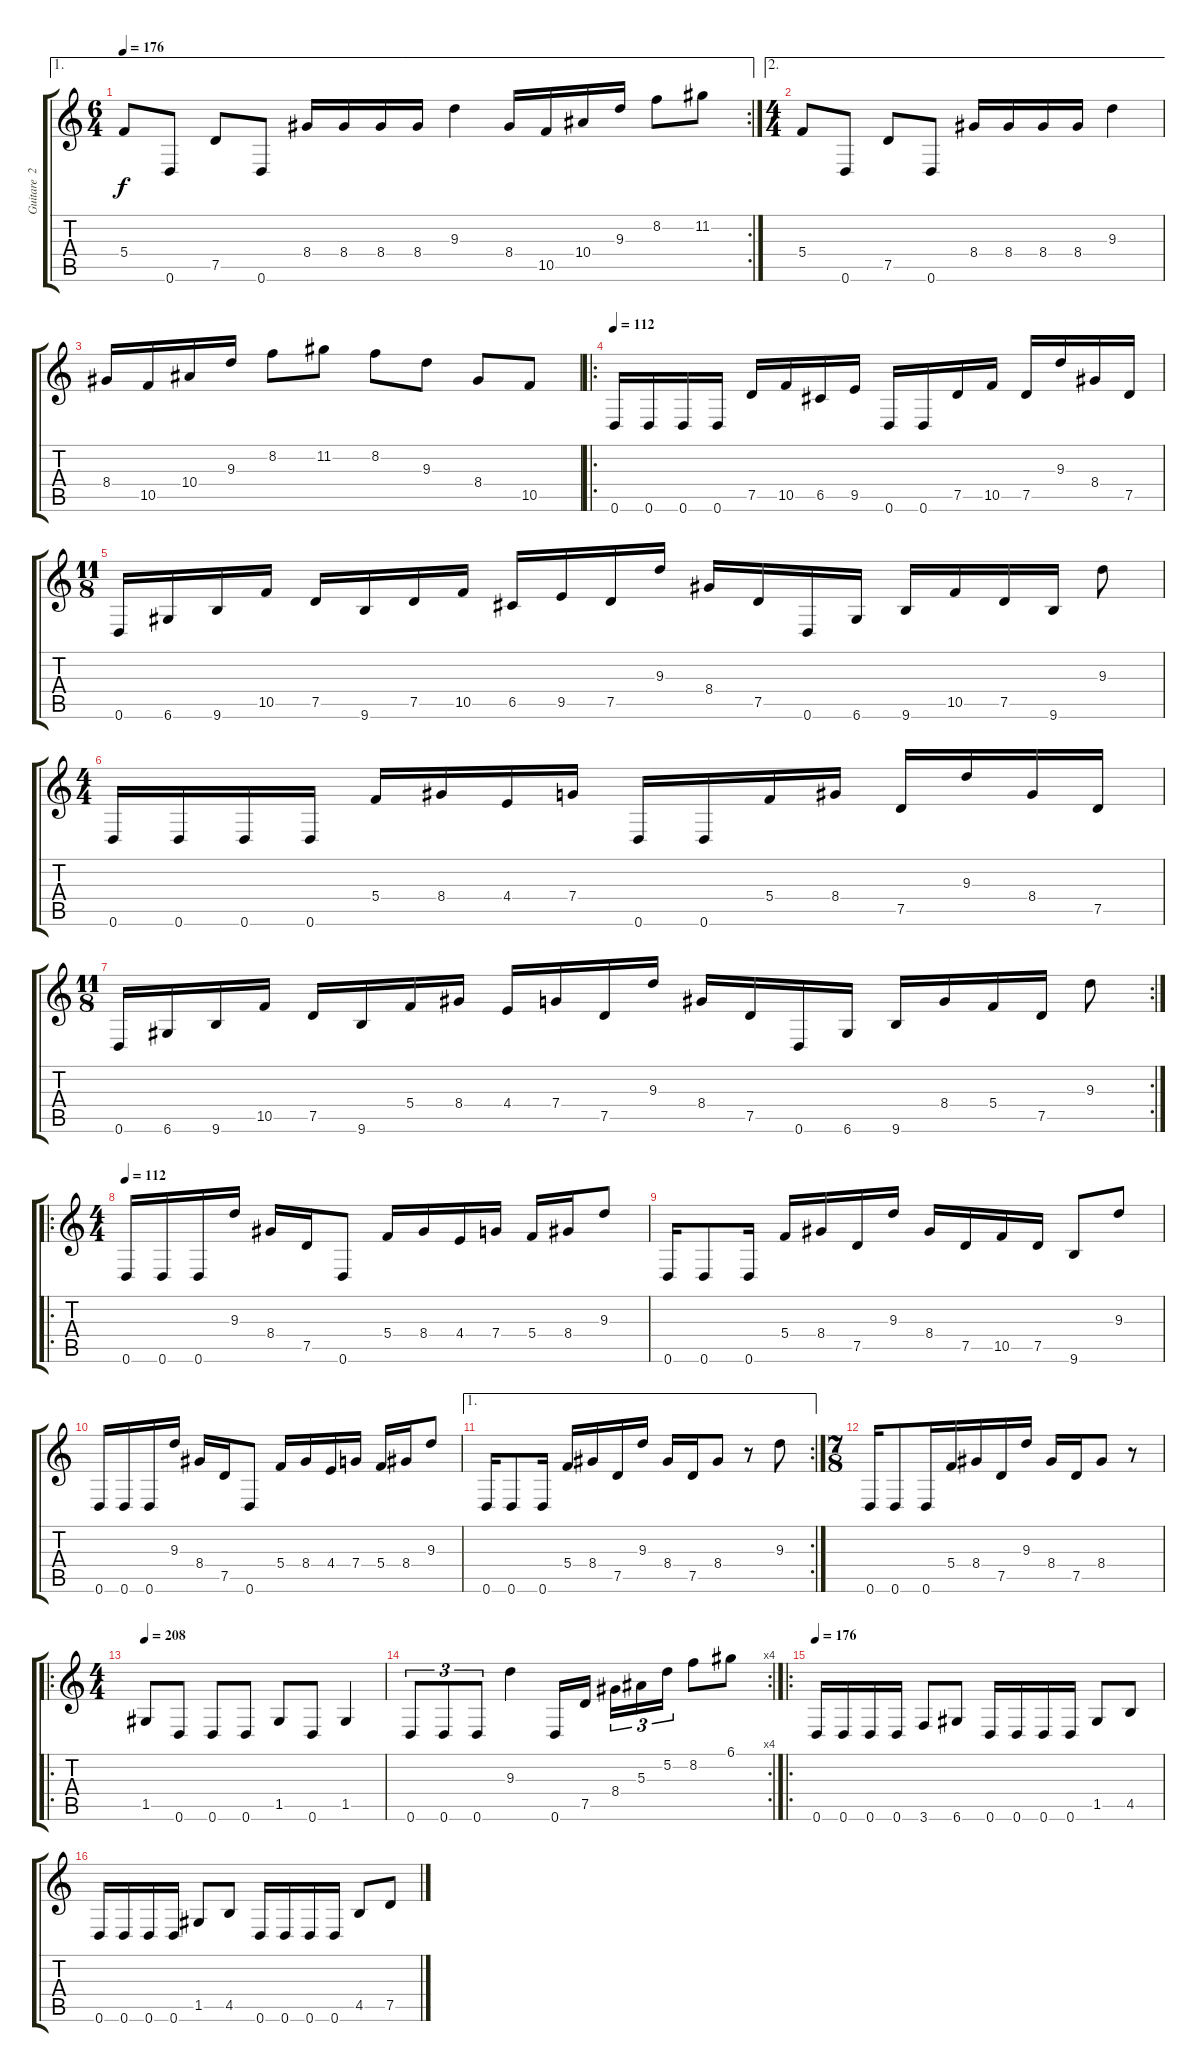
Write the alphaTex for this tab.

\track ("Guitare  2" "Guitare  2") {instrument distortionguitar}
\staff {score tabs}
\tuning (D4 A3 F3 C3 G2 D2) {hide}
\ae 1
\rc 2
\ts (6 4)
\tempo 176
\clef g2
\ks c
5.4.8{dy f} 0.6.8 7.5.8 0.6.8 8.4.16 8.4.16 8.4.16 8.4.16 9.3.4 8.4.16 10.5.16 10.4.16 9.3.16 8.2.8 11.2.8 |
\ae 2
\ts (4 4)
5.4.8 0.6.8 7.5.8 0.6.8 8.4.16 8.4.16 8.4.16 8.4.16 9.3.4 |
8.4.16 10.5.16 10.4.16 9.3.16 8.2.8 11.2.8 8.2.8 9.3.8 8.4.8 10.5.8 |
\ro
\tempo 112
0.6.16 0.6.16 0.6.16 0.6.16 7.5.16 10.5.16 6.5.16 9.5.16 0.6.16 0.6.16 7.5.16 10.5.16 7.5.16 9.3.16 8.4.16 7.5.16 |
\ts (11 8)
0.6.16 6.6.16 9.6.16 10.5.16 7.5.16 9.6.16 7.5.16 10.5.16 6.5.16 9.5.16 7.5.16 9.3.16 8.4.16 7.5.16 0.6.16 6.6.16 9.6.16 10.5.16 7.5.16 9.6.16 9.3.8 |
\ts (4 4)
0.6.16 0.6.16 0.6.16 0.6.16 5.4.16 8.4.16 4.4.16 7.4.16 0.6.16 0.6.16 5.4.16 8.4.16 7.5.16 9.3.16 8.4.16 7.5.16 |
\rc 2
\ts (11 8)
0.6.16 6.6.16 9.6.16 10.5.16 7.5.16 9.6.16 5.4.16 8.4.16 4.4.16 7.4.16 7.5.16 9.3.16 8.4.16 7.5.16 0.6.16 6.6.16 9.6.16 8.4.16 5.4.16 7.5.16 9.3.8 |
\ro
\ts (4 4)
\tempo 112
0.6.16 0.6.16 0.6.16 9.3.16 8.4.16 7.5.16 0.6.8 5.4.16 8.4.16 4.4.16 7.4.16 5.4.16 8.4.16 9.3.8 |
0.6.16 0.6.8 0.6.16 5.4.16 8.4.16 7.5.16 9.3.16 8.4.16 7.5.16 10.5.16 7.5.16 9.6.8 9.3.8 |
0.6.16 0.6.16 0.6.16 9.3.16 8.4.16 7.5.16 0.6.8 5.4.16 8.4.16 4.4.16 7.4.16 5.4.16 8.4.16 9.3.8 |
\ae 1
\rc 2
0.6.16 0.6.8 0.6.16 5.4.16 8.4.16 7.5.16 9.3.16 8.4.16 7.5.16 8.4.8 r.8 9.3.8 |
\ts (7 8)
0.6.16 0.6.8 0.6.16 5.4.16 8.4.16 7.5.16 9.3.16 8.4.16 7.5.16 8.4.8 r.8 |
\ro
\ts (4 4)
\tempo 208
1.5.8 0.6.8 0.6.8 0.6.8 1.5.8 0.6.8 1.5.4 |
\rc 4
0.6.8{tu (3 2)} 0.6.8{tu (3 2)} 0.6.8{tu (3 2)} 9.3.4 0.6.16 7.5.16{beam splitsecondary} 8.4.16{tu (3 2)} 5.3.16{tu (3 2)} 5.2.16{tu (3 2)} 8.2.8 6.1.8 |
\ro
\tempo 176
0.6.16 0.6.16 0.6.16 0.6.16 3.6.8 6.6.8 0.6.16 0.6.16 0.6.16 0.6.16 1.5.8 4.5.8 |
0.6.16 0.6.16 0.6.16 0.6.16 1.5.8 4.5.8 0.6.16 0.6.16 0.6.16 0.6.16 4.5.8 7.5.8
